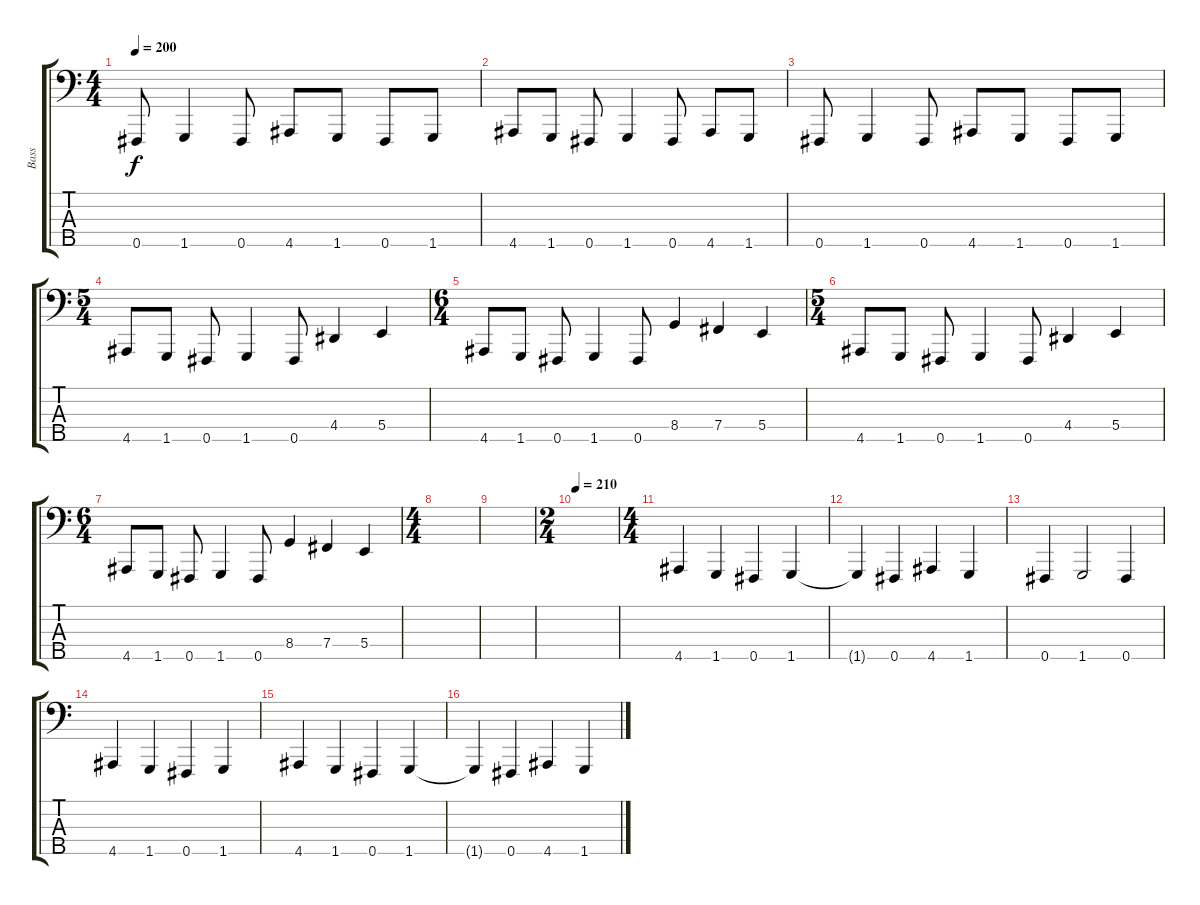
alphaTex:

\track ("Bass" "Bass") {instrument electricbasspick}
\staff {score tabs}
\tuning (E2 B1 Gb1 B0 Gb0) {hide}
\ts (4 4)
\tempo 200
\clef f4
\ks c
0.5.8{dy f} 1.5.4 0.5.8 4.5.8 1.5.8 0.5.8 1.5.8 |
4.5.8 1.5.8 0.5.8 1.5.4 0.5.8 4.5.8 1.5.8 |
0.5.8 1.5.4 0.5.8 4.5.8 1.5.8 0.5.8 1.5.8 |
\ts (5 4)
4.5.8 1.5.8 0.5.8 1.5.4 0.5.8 4.4.4 5.4.4 |
\ts (6 4)
4.5.8 1.5.8 0.5.8 1.5.4 0.5.8 8.4.4 7.4.4 5.4.4 |
\ts (5 4)
4.5.8 1.5.8 0.5.8 1.5.4 0.5.8 4.4.4 5.4.4 |
\ts (6 4)
4.5.8 1.5.8 0.5.8 1.5.4 0.5.8 8.4.4 7.4.4 5.4.4 |
\ts (4 4)
|
|
\ts (2 4)
\tempo 210
|
\ts (4 4)
4.5.4 1.5.4 0.5.4 1.5.4 |
1.5{t}.4 0.5.4 4.5.4 1.5.4 |
0.5.4 1.5.2 0.5.4 |
4.5.4 1.5.4 0.5.4 1.5.4 |
4.5.4 1.5.4 0.5.4 1.5.4 |
1.5{t}.4 0.5.4 4.5.4 1.5.4
